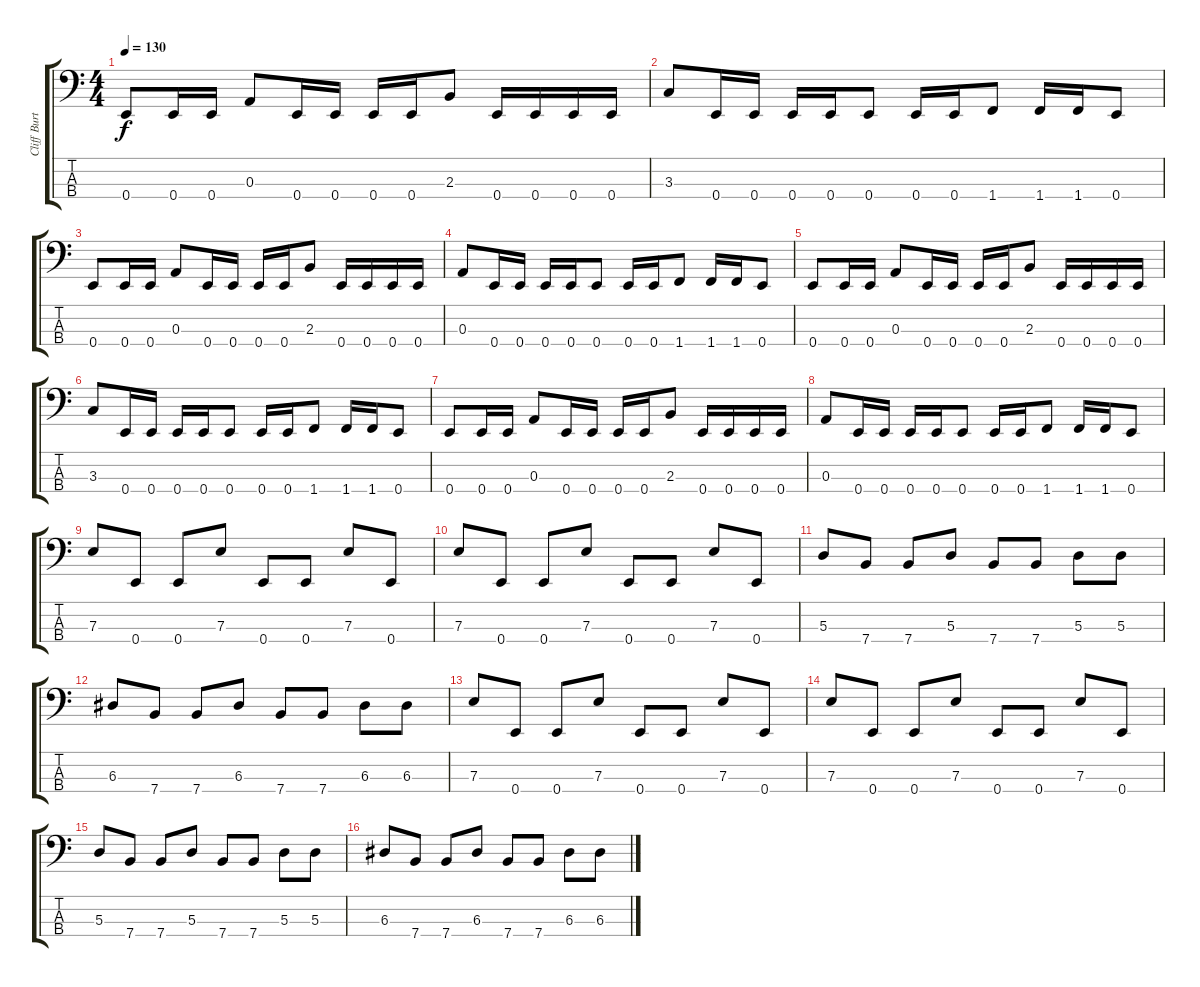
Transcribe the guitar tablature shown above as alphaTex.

\track ("Cliff Burton (Bass)" "Cliff Burt") {instrument electricbassfinger}
\staff {score tabs}
\tuning (G2 D2 A1 E1) {hide}
\ts (4 4)
\tempo 130
\clef f4
\ks c
0.4.8{dy f} 0.4.16 0.4.16 0.3.8 0.4.16 0.4.16 0.4.16 0.4.16 2.3.8 0.4.16 0.4.16 0.4.16 0.4.16 |
3.3.8 0.4.16 0.4.16 0.4.16 0.4.16 0.4.8 0.4.16 0.4.16 1.4.8 1.4.16 1.4.16 0.4.8 |
0.4.8 0.4.16 0.4.16 0.3.8 0.4.16 0.4.16 0.4.16 0.4.16 2.3.8 0.4.16 0.4.16 0.4.16 0.4.16 |
0.3.8 0.4.16 0.4.16 0.4.16 0.4.16 0.4.8 0.4.16 0.4.16 1.4.8 1.4.16 1.4.16 0.4.8 |
0.4.8 0.4.16 0.4.16 0.3.8 0.4.16 0.4.16 0.4.16 0.4.16 2.3.8 0.4.16 0.4.16 0.4.16 0.4.16 |
3.3.8 0.4.16 0.4.16 0.4.16 0.4.16 0.4.8 0.4.16 0.4.16 1.4.8 1.4.16 1.4.16 0.4.8 |
0.4.8 0.4.16 0.4.16 0.3.8 0.4.16 0.4.16 0.4.16 0.4.16 2.3.8 0.4.16 0.4.16 0.4.16 0.4.16 |
0.3.8 0.4.16 0.4.16 0.4.16 0.4.16 0.4.8 0.4.16 0.4.16 1.4.8 1.4.16 1.4.16 0.4.8 |
7.3.8 0.4.8 0.4.8 7.3.8 0.4.8 0.4.8 7.3.8 0.4.8 |
7.3.8 0.4.8 0.4.8 7.3.8 0.4.8 0.4.8 7.3.8 0.4.8 |
5.3.8 7.4.8 7.4.8 5.3.8 7.4.8 7.4.8 5.3.8 5.3.8 |
6.3.8 7.4.8 7.4.8 6.3.8 7.4.8 7.4.8 6.3.8 6.3.8 |
7.3.8 0.4.8 0.4.8 7.3.8 0.4.8 0.4.8 7.3.8 0.4.8 |
7.3.8 0.4.8 0.4.8 7.3.8 0.4.8 0.4.8 7.3.8 0.4.8 |
5.3.8 7.4.8 7.4.8 5.3.8 7.4.8 7.4.8 5.3.8 5.3.8 |
6.3.8 7.4.8 7.4.8 6.3.8 7.4.8 7.4.8 6.3.8 6.3.8
